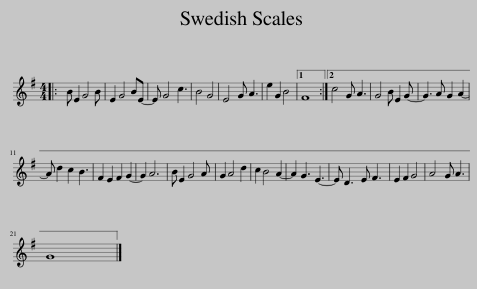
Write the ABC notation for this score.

X:1
L:1/8
M:4/4
I:linebreak $
K:G
V:1 treble
V:1
|: B E2 G4 B | E2 G4 BE- | E G4 c3 | B4 G4 | E4 G A3 | %5
 e2 G2 B4 |1 F8 :|2 c4 G A3 | G4 B E2 G- | G3 A G2 A2- |$ %10
 A d2 c2 B3 | F2 E2 F2 G2- | G2 A6 | B E2 G4 A | G2 A4 d2 | %15
 c2 B4 A2- | A2 G3 E3- | E D3 E F3 | E2 F2 G4 | A4 G A3 |$ %20
 G8 |] %21
